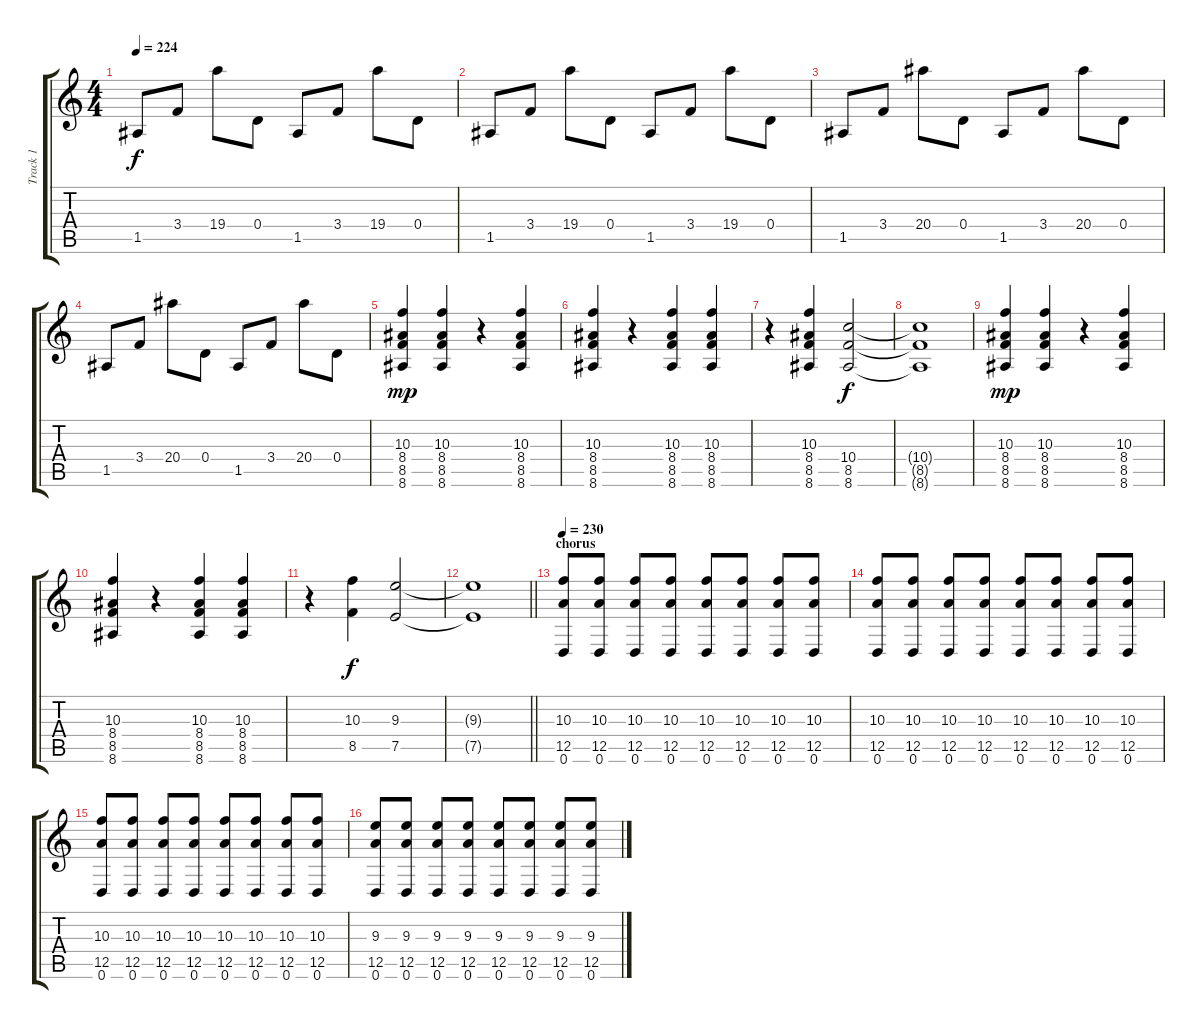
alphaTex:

\track ("Track 1" "Track 1") {instrument distortionguitar}
\staff {score tabs}
\tuning (E4 B3 G3 D3 A2 D2) {hide}
\ts (4 4)
\tempo 224
\clef g2
\ks c
1.5.8{dy f} 3.4.8 19.4.8 0.4.8 1.5.8 3.4.8 19.4.8 0.4.8 |
1.5.8 3.4.8 19.4.8 0.4.8 1.5.8 3.4.8 19.4.8 0.4.8 |
1.5.8 3.4.8 20.4.8 0.4.8 1.5.8 3.4.8 20.4.8 0.4.8 |
1.5.8 3.4.8 20.4.8 0.4.8 1.5.8 3.4.8 20.4.8 0.4.8 |
(10.3 8.4 8.5 8.6).4{dy mp} (10.3 8.4 8.5 8.6).4 r.4 (10.3 8.4 8.5 8.6).4 |
(10.3 8.4 8.5 8.6).4 r.4 (10.3 8.4 8.5 8.6).4 (10.3 8.4 8.5 8.6).4 |
r.4 (10.3 8.4 8.5 8.6).4 (10.4 8.5 8.6).2{dy f} |
(10.4{t} 8.5{t} 8.6{t}).1 |
(10.3 8.4 8.5 8.6).4{dy mp} (10.3 8.4 8.5 8.6).4 r.4 (10.3 8.4 8.5 8.6).4 |
(10.3 8.4 8.5 8.6).4 r.4 (10.3 8.4 8.5 8.6).4 (10.3 8.4 8.5 8.6).4 |
r.4 (10.3 8.5).4{dy f} (9.3 7.5).2 |
\barLineRight lightlight
(9.3{t} 7.5{t}).1 |
\section ("" "chorus")
\tempo 230
(10.3 12.5 0.6).8 (10.3 12.5 0.6).8 (10.3 12.5 0.6).8 (10.3 12.5 0.6).8 (10.3 12.5 0.6).8 (10.3 12.5 0.6).8 (10.3 12.5 0.6).8 (10.3 12.5 0.6).8 |
(10.3 12.5 0.6).8 (10.3 12.5 0.6).8 (10.3 12.5 0.6).8 (10.3 12.5 0.6).8 (10.3 12.5 0.6).8 (10.3 12.5 0.6).8 (10.3 12.5 0.6).8 (10.3 12.5 0.6).8 |
(10.3 12.5 0.6).8 (10.3 12.5 0.6).8 (10.3 12.5 0.6).8 (10.3 12.5 0.6).8 (10.3 12.5 0.6).8 (10.3 12.5 0.6).8 (10.3 12.5 0.6).8 (10.3 12.5 0.6).8 |
(9.3 12.5 0.6).8 (9.3 12.5 0.6).8 (9.3 12.5 0.6).8 (9.3 12.5 0.6).8 (9.3 12.5 0.6).8 (9.3 12.5 0.6).8 (9.3 12.5 0.6).8 (9.3 12.5 0.6).8
